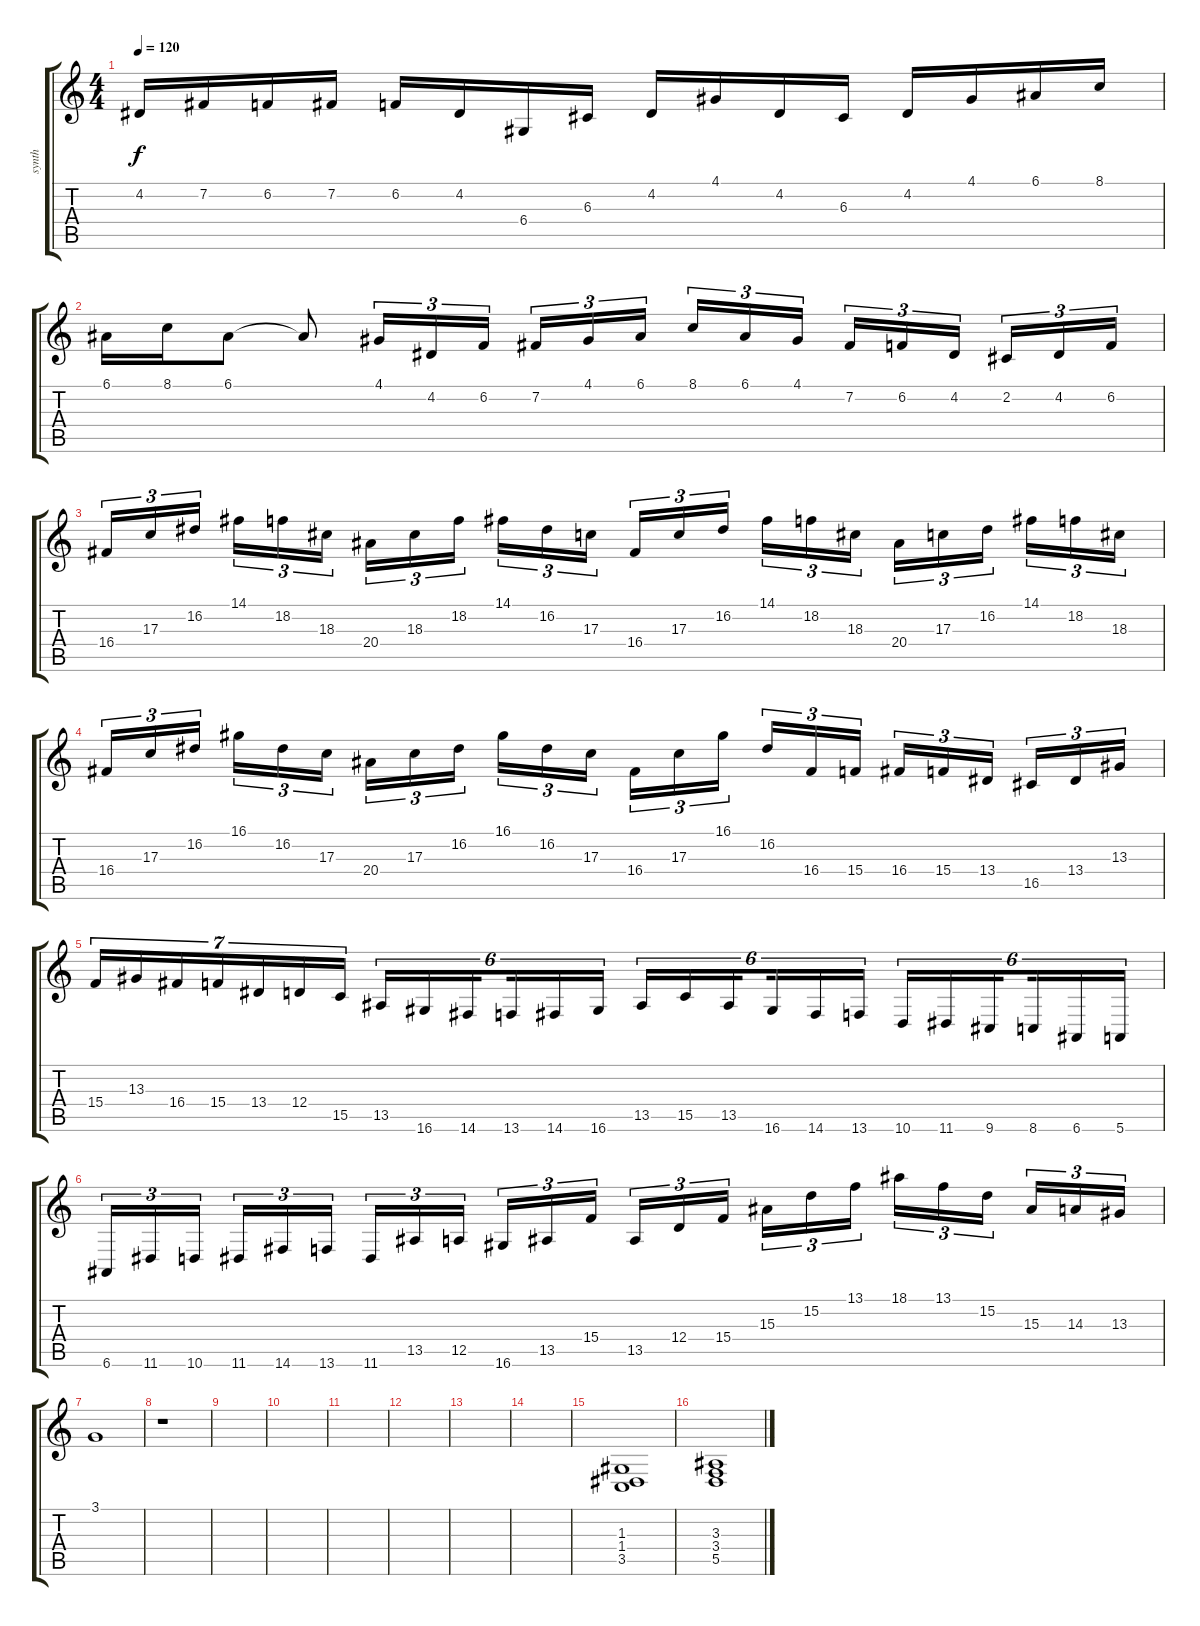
\track ("synth" "synth") {instrument pad7halo}
\staff {score tabs}
\tuning (E4 B3 G3 D3 A2 E2) {hide}
\ts (4 4)
\tempo 120
\clef g2
\ks c
4.2.16{dy f} 7.2.16 6.2.16 7.2.16 6.2.16 4.2.16 6.4.16 6.3.16 4.2.16 4.1.16 4.2.16 6.3.16 4.2.16 4.1.16 6.1.16 8.1.16 |
6.1.16 8.1.16 6.1.8 6.1{t}.8 4.1.16{tu (3 2)} 4.2.16{tu (3 2)} 6.2.16{tu (3 2)} 7.2.16{tu (3 2)} 4.1.16{tu (3 2)} 6.1.16{tu (3 2) beam splitsecondary} 8.1.16{tu (3 2)} 6.1.16{tu (3 2)} 4.1.16{tu (3 2)} 7.2.16{tu (3 2)} 6.2.16{tu (3 2)} 4.2.16{tu (3 2) beam splitsecondary} 2.2.16{tu (3 2)} 4.2.16{tu (3 2)} 6.2.16{tu (3 2)} |
16.4.16{tu (3 2)} 17.3.16{tu (3 2)} 16.2.16{tu (3 2) beam splitsecondary} 14.1.16{tu (3 2)} 18.2.16{tu (3 2)} 18.3.16{tu (3 2)} 20.4.16{tu (3 2)} 18.3.16{tu (3 2)} 18.2.16{tu (3 2) beam splitsecondary} 14.1.16{tu (3 2)} 16.2.16{tu (3 2)} 17.3.16{tu (3 2)} 16.4.16{tu (3 2)} 17.3.16{tu (3 2)} 16.2.16{tu (3 2) beam splitsecondary} 14.1.16{tu (3 2)} 18.2.16{tu (3 2)} 18.3.16{tu (3 2)} 20.4.16{tu (3 2)} 17.3.16{tu (3 2)} 16.2.16{tu (3 2) beam splitsecondary} 14.1.16{tu (3 2)} 18.2.16{tu (3 2)} 18.3.16{tu (3 2)} |
16.4.16{tu (3 2)} 17.3.16{tu (3 2)} 16.2.16{tu (3 2) beam splitsecondary} 16.1.16{tu (3 2)} 16.2.16{tu (3 2)} 17.3.16{tu (3 2)} 20.4.16{tu (3 2)} 17.3.16{tu (3 2)} 16.2.16{tu (3 2) beam splitsecondary} 16.1.16{tu (3 2)} 16.2.16{tu (3 2)} 17.3.16{tu (3 2)} 16.4.16{tu (3 2)} 17.3.16{tu (3 2)} 16.1.16{tu (3 2) beam splitsecondary} 16.2.16{tu (3 2)} 16.4.16{tu (3 2)} 15.4.16{tu (3 2)} 16.4.16{tu (3 2)} 15.4.16{tu (3 2)} 13.4.16{tu (3 2) beam splitsecondary} 16.5.16{tu (3 2)} 13.4.16{tu (3 2)} 13.3.16{tu (3 2)} |
15.4.16{tu (7 4)} 13.3.16{tu (7 4)} 16.4.16{tu (7 4)} 15.4.16{tu (7 4)} 13.4.16{tu (7 4)} 12.4.16{tu (7 4)} 15.5.16{tu (7 4)} 13.5.16{tu (6 4)} 16.6.16{tu (6 4)} 14.6.16{tu (6 4) beam splitsecondary} 13.6.16{tu (6 4)} 14.6.16{tu (6 4)} 16.6.16{tu (6 4)} 13.5.16{tu (6 4)} 15.5.16{tu (6 4)} 13.5.16{tu (6 4) beam splitsecondary} 16.6.16{tu (6 4)} 14.6.16{tu (6 4)} 13.6.16{tu (6 4)} 10.6.16{tu (6 4)} 11.6.16{tu (6 4)} 9.6.16{tu (6 4) beam splitsecondary} 8.6.16{tu (6 4)} 6.6.16{tu (6 4)} 5.6.16{tu (6 4)} |
6.6.16{tu (3 2)} 11.6.16{tu (3 2)} 10.6.16{tu (3 2) beam splitsecondary} 11.6.16{tu (3 2)} 14.6.16{tu (3 2)} 13.6.16{tu (3 2)} 11.6.16{tu (3 2)} 13.5.16{tu (3 2)} 12.5.16{tu (3 2) beam splitsecondary} 16.6.16{tu (3 2)} 13.5.16{tu (3 2)} 15.4.16{tu (3 2)} 13.5.16{tu (3 2)} 12.4.16{tu (3 2)} 15.4.16{tu (3 2) beam splitsecondary} 15.3.16{tu (3 2)} 15.2.16{tu (3 2)} 13.1.16{tu (3 2)} 18.1.16{tu (3 2)} 13.1.16{tu (3 2)} 15.2.16{tu (3 2) beam splitsecondary} 15.3.16{tu (3 2)} 14.3.16{tu (3 2)} 13.3.16{tu (3 2)} |
3.1.1{instrument pad7halo} |
r.1 |
|
|
|
|
|
|
(1.3 1.4 3.5).1{volume 11} |
(3.3 3.4 5.5).1
